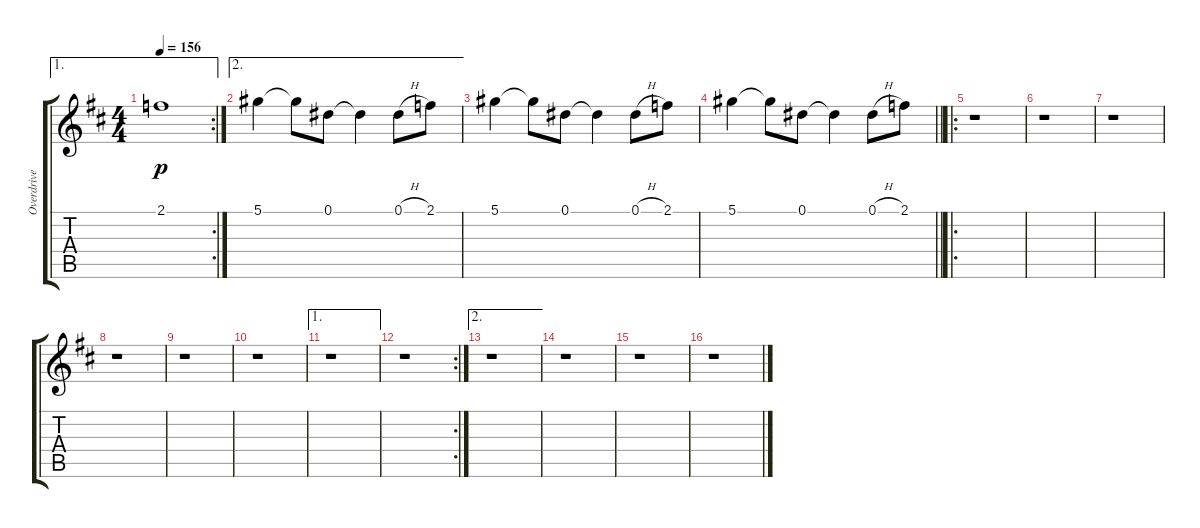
\track ("Overdrive" "Overdrive") {instrument overdrivenguitar}
\staff {score tabs}
\tuning (Eb4 Bb3 Gb3 Db3 Ab2 Db2) {hide}
\ae 1
\rc 2
\ts (4 4)
\tempo 156
\clef g2
\ks d
2.1{t}.1{dy p} |
\ae 2
5.1.4 5.1{t}.8 0.1.8 0.1{t}.4 0.1{h}.8 2.1.8 |
5.1.4 5.1{t}.8 0.1.8 0.1{t}.4 0.1{h}.8 2.1.8 |
\barLineRight lightlight
5.1.4 5.1{t}.8 0.1.8 0.1{t}.4 0.1{h}.8 2.1.8 |
\ro
r.1 |
r.1 |
r.1 |
r.1 |
r.1 |
r.1 |
\ae 1
r.1 |
\rc 2
r.1 |
\ae 2
r.1 |
r.1 |
r.1 |
r.1
